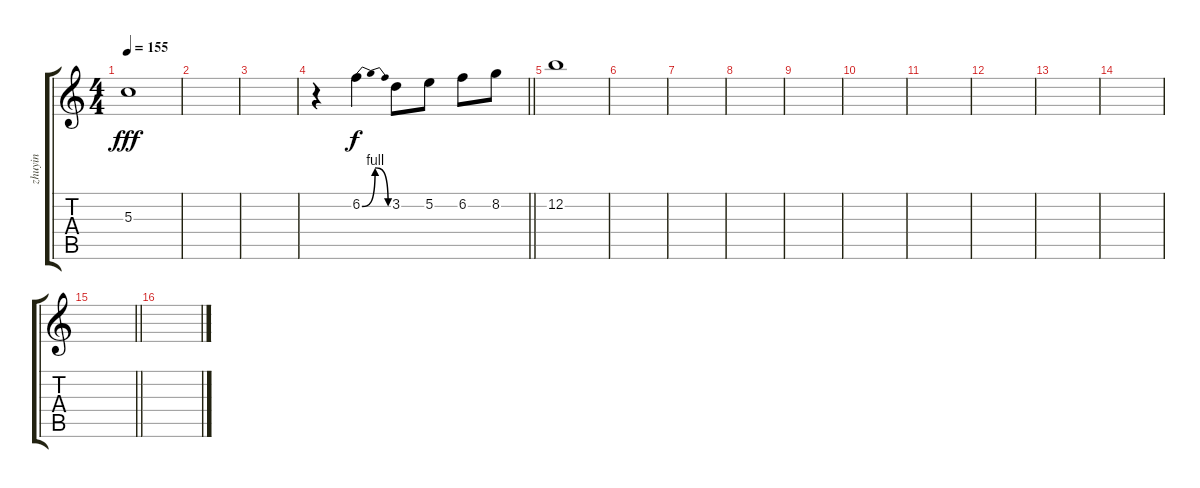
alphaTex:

\track ("zhuyin" "zhuyin") {instrument overdrivenguitar}
\staff {score tabs}
\tuning (E4 B3 G3 D3 A2 E2) {hide}
\ts (4 4)
\tempo 155
\clef g2
\ks c
5.3.1{dy fff} |
|
|
\barLineRight lightlight
r.4 6.2{be (bendrelease 0 0 15 4 45 4 60 0)}.4{dy f} 3.2.8 5.2.8 6.2.8 8.2.8 |
\section ("" "")
12.2.1 |
|
|
|
|
|
|
|
|
|
\barLineRight lightlight
|
\section ("" "")
